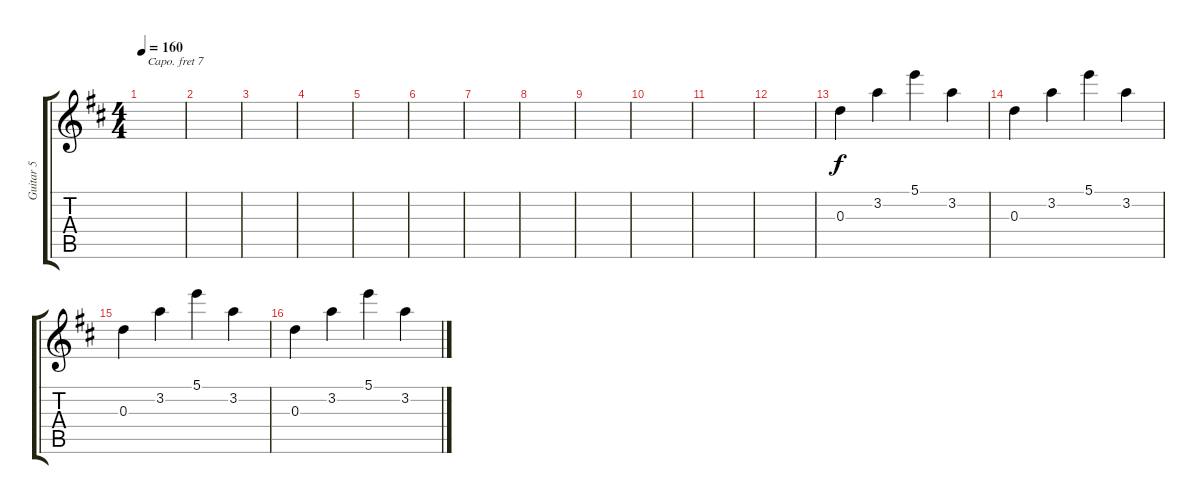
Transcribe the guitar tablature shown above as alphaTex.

\track ("Guitar 5" "Guitar 5") {instrument acousticguitarsteel}
\staff {score tabs}
\capo 7
\tuning (E4 B3 G3 D3 A2 E2) {hide}
\ts (4 4)
\tempo 160
\clef g2
\ks d
|
|
|
|
|
|
|
|
|
|
|
|
0.3.4{volume 15 instrument distortionguitar} 3.2.4 5.1.4 3.2.4 |
0.3.4 3.2.4 5.1.4 3.2.4 |
0.3.4 3.2.4 5.1.4 3.2.4 |
0.3.4 3.2.4 5.1.4 3.2.4
